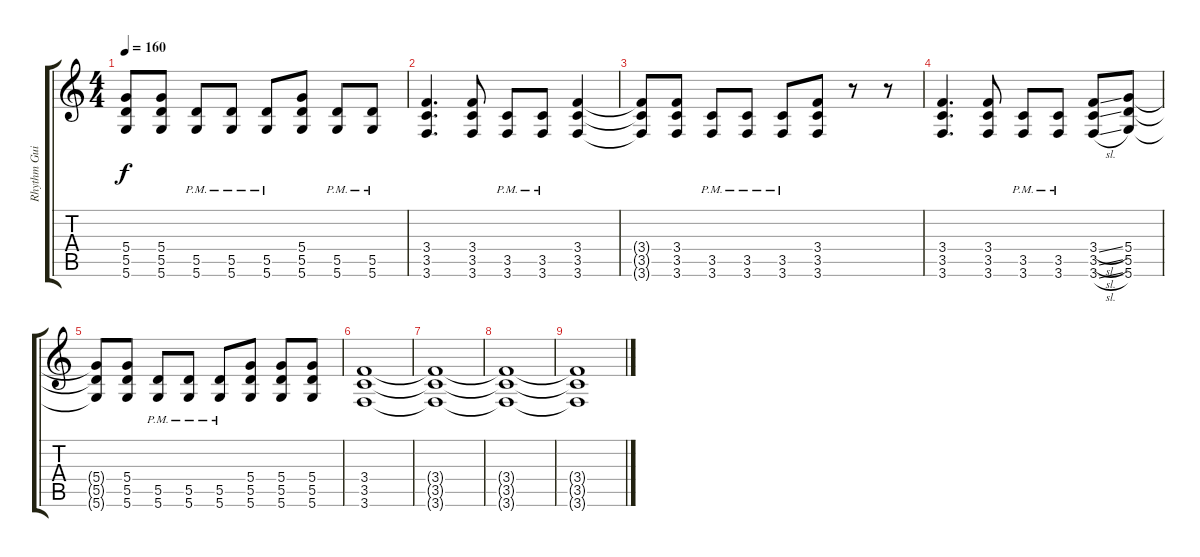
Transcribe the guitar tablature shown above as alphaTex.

\track ("Rhythm Guitar" "Rhythm Gui") {instrument distortionguitar}
\staff {score tabs}
\tuning (E4 B3 G3 D3 A2 D2) {hide}
\ts (4 4)
\tempo 160
\clef g2
\ks c
(5.4{t} 5.5{t} 5.6{t}).8{dy f} (5.4 5.5 5.6).8 (5.5{pm} 5.6{pm}).8 (5.5{pm} 5.6{pm}).8 (5.5{pm} 5.6{pm}).8 (5.4 5.5 5.6).8 (5.5{pm} 5.6{pm}).8 (5.5{pm} 5.6{pm}).8 |
(3.4 3.5 3.6).4{d} (3.4 3.5 3.6).8 (3.5{pm} 3.6{pm}).8 (3.5{pm} 3.6{pm}).8 (3.4 3.5 3.6).4 |
(3.4{t} 3.5{t} 3.6{t}).8 (3.4 3.5 3.6).8 (3.5{pm} 3.6{pm}).8 (3.5{pm} 3.6{pm}).8 (3.5{pm} 3.6{pm}).8 (3.4 3.5 3.6).8 r.8 r.8 |
(3.4 3.5 3.6).4{d} (3.4 3.5 3.6).8 (3.5{pm} 3.6{pm}).8 (3.5{pm} 3.6{pm}).8 (3.4{sl} 3.5{sl} 3.6{sl}).8 (5.4 5.5 5.6).8 |
(5.4{t} 5.5{t} 5.6{t}).8 (5.4 5.5 5.6).8 (5.5{pm} 5.6{pm}).8 (5.5{pm} 5.6{pm}).8 (5.5{pm} 5.6{pm}).8 (5.4 5.5 5.6).8 (5.4 5.5 5.6).8 (5.4 5.5 5.6).8 |
(3.4 3.5 3.6).1{volume 0} |
(3.4{t} 3.5{t} 3.6{t}).1 |
(3.4{t} 3.5{t} 3.6{t}).1 |
(3.4{t} 3.5{t} 3.6{t}).1
